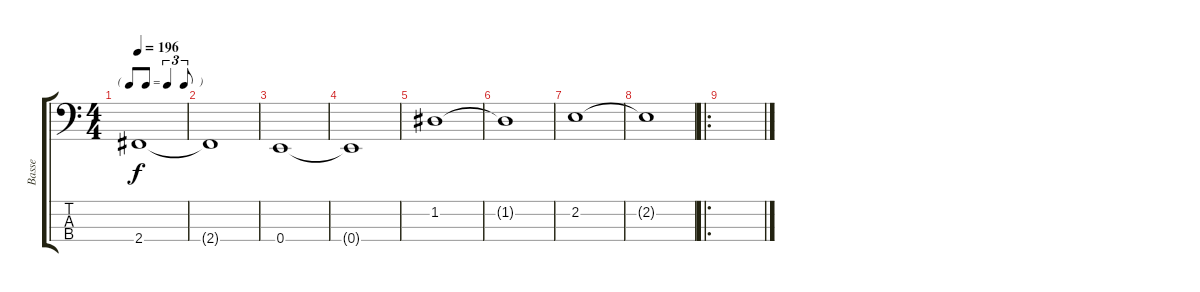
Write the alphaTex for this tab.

\track ("Basse " "Basse ") {instrument electricbassfinger}
\staff {score tabs}
\tuning (G2 D2 A1 E1) {hide}
\ts (4 4)
\tf triplet8th
\tempo 196
\clef f4
\ks c
2.4.1{dy f} |
2.4{t}.1 |
0.4.1 |
0.4{t}.1 |
1.2.1 |
1.2{t}.1 |
2.2.1 |
2.2{t}.1 |
\ro
